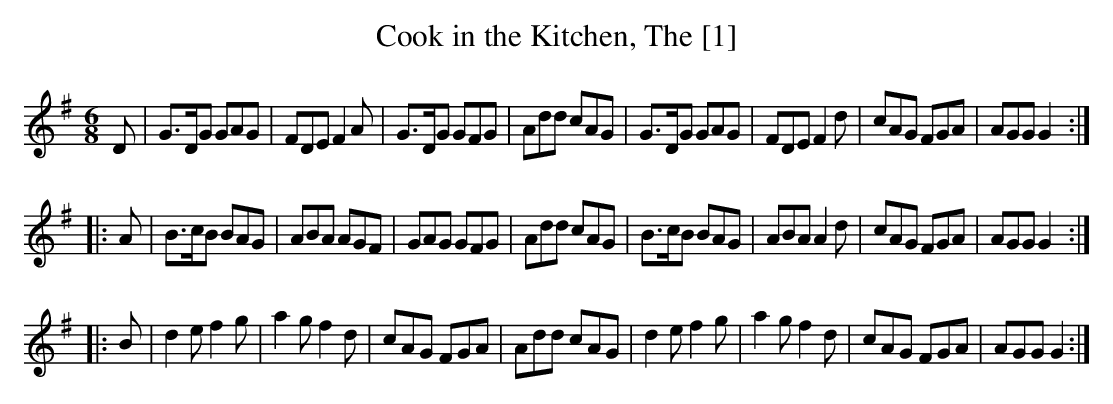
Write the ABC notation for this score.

X:1
T:Cook in the Kitchen, The [1]
M:6/8
L:1/8
K:G
D | G>DG GAG | FDE F2A | G>DG GFG | Add cAG | G>DG GAG | FDE F2d | cAG FGA | AGG G2 :|
|: A| B>cB BAG | ABA AGF | GAG GFG | Add cAG | B>cB BAG | ABA A2d | cAG FGA | AGG G2 :|
|: B | d2e f2g | a2g f2d | cAG FGA | Add cAG | d2e f2g | a2g f2d | cAG FGA | AGG G2 :|
